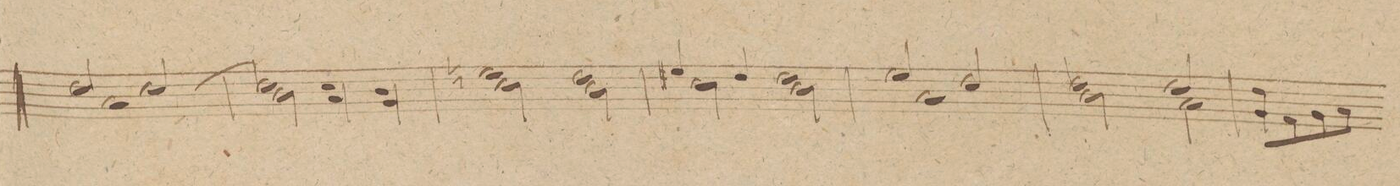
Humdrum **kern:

**kern	**dynam
*I"Alto Viola.	*
*clefC3	*
*k[]	*
*met(c|)	*
*M2/2	*
*^	*
2e/	1B	.
[2e/	.	.
=225	=225	=225
2c\	2e/]	.
4d 4B\	2ryy	.
4c 4A\	.	.
*v	*v	*
=226	=226
2fn 2d\	.
2e 2c\	.
=227	=227
*^	*
4f#X/	2d\	.
4e/	.	.
2e/	2c\	.
=228	=228	=228
2f/	1B	.
2e/	.	.
=229	=229	=229
2e/	2c\	.
2e/	2B\	.
*v	*v	*
=230	=230
1ryy	.
=231	=231
8eL 8A\	.
8G\	.
8A\	.
8B\J	.
*-	*-
